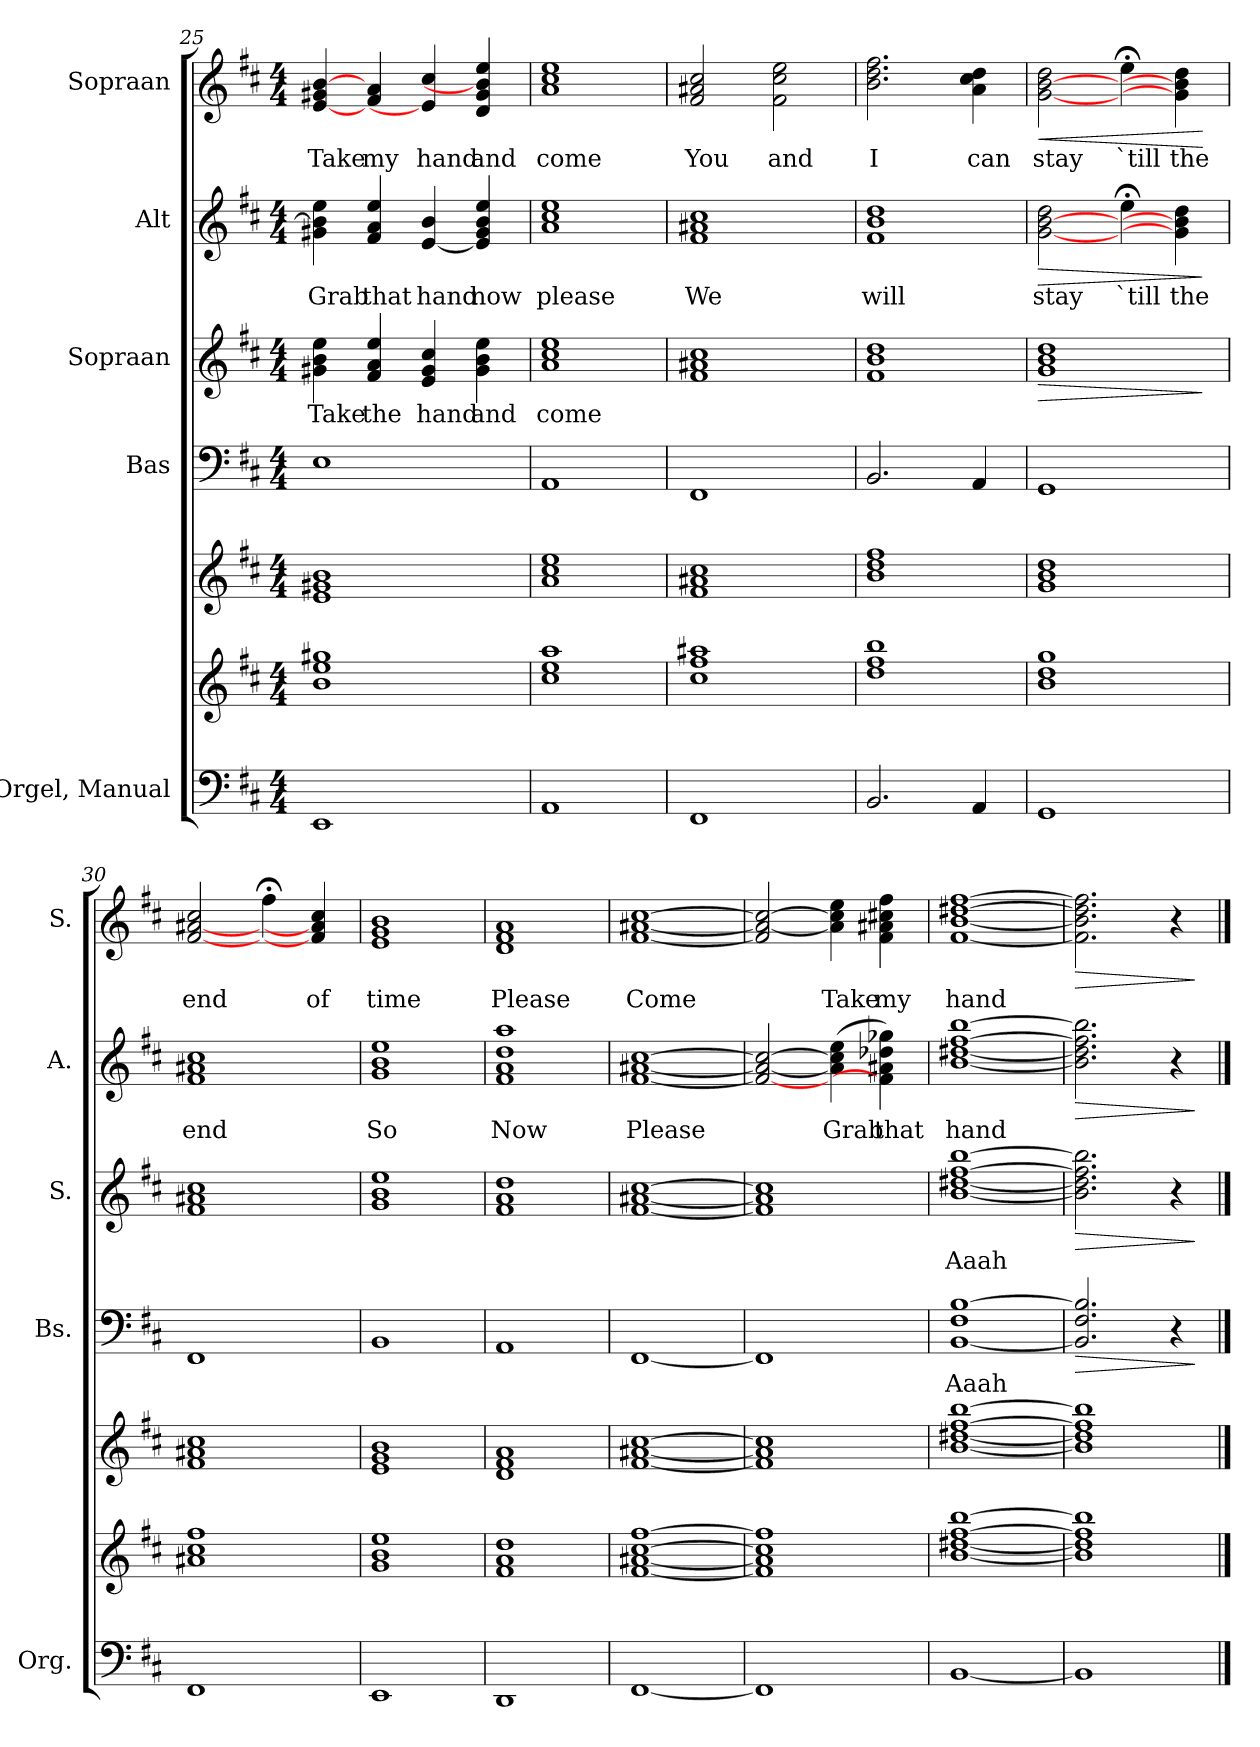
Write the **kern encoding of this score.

**kern	**kern	**kern	**kern	**text	**dynam	**kern	**text	**dynam	**kern	**text	**dynam	**kern	**text	**dynam
*part5	*part5	*part5	*part4	*part4	*part4	*part3	*part3	*part3	*part2	*part2	*part2	*part1	*part1	*part1
*staff7	*staff6	*staff5	*staff4	*staff4	*staff4	*staff3	*staff3	*staff3	*staff2	*staff2	*staff2	*staff1	*staff1	*staff1
*I"Orgel, Manual	*	*	*I"Bas	*	*	*I"Sopraan	*	*	*I"Alt	*	*	*I"Sopraan	*	*
*I'Org.	*	*	*I'Bs.	*	*	*I'S.	*	*	*I'A.	*	*	*I'S.	*	*
*clefF4	*clefG2	*clefG2	*clefF4	*	*	*clefG2	*	*	*clefG2	*	*	*clefG2	*	*
*k[f#c#]	*k[f#c#]	*k[f#c#]	*k[f#c#]	*	*	*k[f#c#]	*	*	*k[f#c#]	*	*	*k[f#c#]	*	*
*M4/4	*M4/4	*M4/4	*M4/4	*	*	*M4/4	*	*	*M4/4	*	*	*M4/4	*	*
=25	=25	=25	=25	=25	=25	=25	=25	=25	=25	=25	=25	=25	=25	=25
1EE	1b 1ee 1gg#X	1e 1g#X 1b	1E	.	.	4g#X\ 4b\ 4ee\	Take	.	4g#X\ 4b\] 4ee\	Grab	.	[4e/ 4g#X/ [4b/	Take	.
.	.	.	.	.	.	4f#/ 4a/ 4ee/	the	.	4f#/ 4a/ 4ee/	that	.	4f#/ 4a/	my	.
.	.	.	.	.	.	4e/ 4g#/ 4cc#/	hand	.	[4e/ 4b/	hand	.	4e/] 4cc#/	hand	.
.	.	.	.	.	.	4g#\ 4b\ 4ee\	and	.	4e/] 4g#/ 4b/ 4ee/	now	.	4d/ 4g#/ 4b/] 4ee/	and	.
=26	=26	=26	=26	=26	=26	=26	=26	=26	=26	=26	=26	=26	=26	=26
1AA	1cc# 1ee 1aa	1a 1cc# 1ee	1AA	.	.	1a 1cc# 1ee	come	.	1a 1cc# 1ee	please	.	1a 1cc# 1ee	come	.
=27	=27	=27	=27	=27	=27	=27	=27	=27	=27	=27	=27	=27	=27	=27
1FF#	1cc# 1ff# 1aa#X	1f# 1a#X 1cc#	1FF#	.	.	1f# 1a#X 1cc#	.	.	1f# 1a#X 1cc#	We	.	2f#/ 2a#X/ 2cc#/	You	.
.	.	.	.	.	.	.	.	.	.	.	.	2f#\ 2cc#\ 2ee\	and	.
=28	=28	=28	=28	=28	=28	=28	=28	=28	=28	=28	=28	=28	=28	=28
2.BB/	1dd 1ff# 1bb	1b 1dd 1ff#	2.BB/	.	.	1f# 1b 1dd	.	.	1f# 1b 1dd	will	.	2.b\ 2.dd\ 2.ff#\	I	.
4AA/	.	.	4AA/	.	.	.	.	.	.	.	.	4a\ 4cc#\ 4dd\	can	.
!!LO:PB:g=z
=29	=29	=29	=29	=29	=29	=29	=29	=29	=29	=29	=29	=29	=29	=29
!	!	!	!	!	!	!	!	!LO:HP:b	!	!	!LO:HP:b	!	!	!LO:HP:b
1GG	1b 1dd 1gg	1g 1b 1dd	1GG	.	.	1g 1b 1dd	.	>	[2g\ [2b\ 2dd\	stay	>	[2g\ [2b\ 2dd\	stay	<
.	.	.	.	.	.	.	.	.	4ee;<\	`till	.	4ee;<\	`till	.
.	.	.	.	.	.	.	.	.	4g\] 4b\] 4dd\	the	.	4g\] 4b\] 4dd\	the	.
.	.	.	.	.	.	.	.	]	.	.	]	.	.	[
=30	=30	=30	=30	=30	=30	=30	=30	=30	=30	=30	=30	=30	=30	=30
1FF#	1a#X 1cc# 1ff#	1f# 1a#X 1cc#	1FF#	.	.	1f# 1a#X 1cc#	.	.	1f# 1a#X 1cc#	end	.	[2f#/ [2a#X/ 2cc#/	end	.
.	.	.	.	.	.	.	.	.	.	.	.	4ff#;<\	.	.
.	.	.	.	.	.	.	.	.	.	.	.	4f#/] 4a#/] 4cc#/	of	.
=31	=31	=31	=31	=31	=31	=31	=31	=31	=31	=31	=31	=31	=31	=31
1EE	1g 1b 1ee	1e 1g 1b	1BB	.	.	1g 1b 1ee	.	.	1g 1b 1ee	So	.	1e 1g 1b	time	.
=32	=32	=32	=32	=32	=32	=32	=32	=32	=32	=32	=32	=32	=32	=32
1DD	1f# 1a 1dd	1d 1f# 1a	1AA	.	.	1f# 1a 1dd	.	.	1f# 1a 1dd 1aa	Now	.	1d 1f# 1a	Please	.
=33	=33	=33	=33	=33	=33	=33	=33	=33	=33	=33	=33	=33	=33	=33
[1FF#	[1f# [1a#X [1cc# [1ff#	[1f# [1a#X [1cc#	[1FF#	.	.	[1f# [1a#X [1cc#	.	.	[1f# [1a#X [1cc#	Please	.	[1f# [1a#X [1cc#	Come	.
=34	=34	=34	=34	=34	=34	=34	=34	=34	=34	=34	=34	=34	=34	=34
1FF#]	1f#] 1a#] 1cc#] 1ff#]	1f#] 1a#] 1cc#]	1FF#]	.	.	1f#] 1a#] 1cc#]	.	.	2f#/_ 2a#/_ 2cc#/_	.	.	2f#/] 2a#/_ 2cc#/_	.	.
.	.	.	.	.	.	.	.	.	(4a#\] 4cc#\] 4ee\	Grab	.	4a#\] 4cc#\] 4ee\	Take	.
.	.	.	.	.	.	.	.	.	4f#\] 4a#X\ 4dd-X\ 4gg-X\)	that	.	4f#\ 4a#X\ 4cc#X\ 4ff#\	my	.
=35	=35	=35	=35	=35	=35	=35	=35	=35	=35	=35	=35	=35	=35	=35
[1BB	[1b [1dd#X [1ff# [1bb	[1b [1dd#X [1ff# [1bb	[1BB 1F# [1B	Aaah	.	[1b [1dd#X [1ff# [1bb	Aaah	.	[1b [1dd#X [1ff# [1bb	hand	.	[1f# [1b [1dd#X [1ff#	hand	.
=36	=36	=36	=36	=36	=36	=36	=36	=36	=36	=36	=36	=36	=36	=36
!	!	!	!	!	!LO:HP:b	!	!	!LO:HP:b	!	!	!LO:HP:b	!	!	!LO:HP:b
1BB]	1b] 1dd#] 1ff#] 1bb]	1b] 1dd#] 1ff#] 1bb]	2.BB/] 2.F#/ 2.B/]	.	>	2.b\] 2.dd#\] 2.ff#\] 2.bb\]	.	>	2.b\] 2.dd#\] 2.ff#\] 2.bb\]	.	>	2.f#\] 2.b\] 2.dd#\] 2.ff#\]	.	>
.	.	.	4r	.	.	4r	.	.	4r	.	.	4r	.	.
.	.	.	.	.	]	.	.	]	.	.	]	.	.	]
==	==	==	==	==	==	==	==	==	==	==	==	==	==	==
*-	*-	*-	*-	*-	*-	*-	*-	*-	*-	*-	*-	*-	*-	*-
